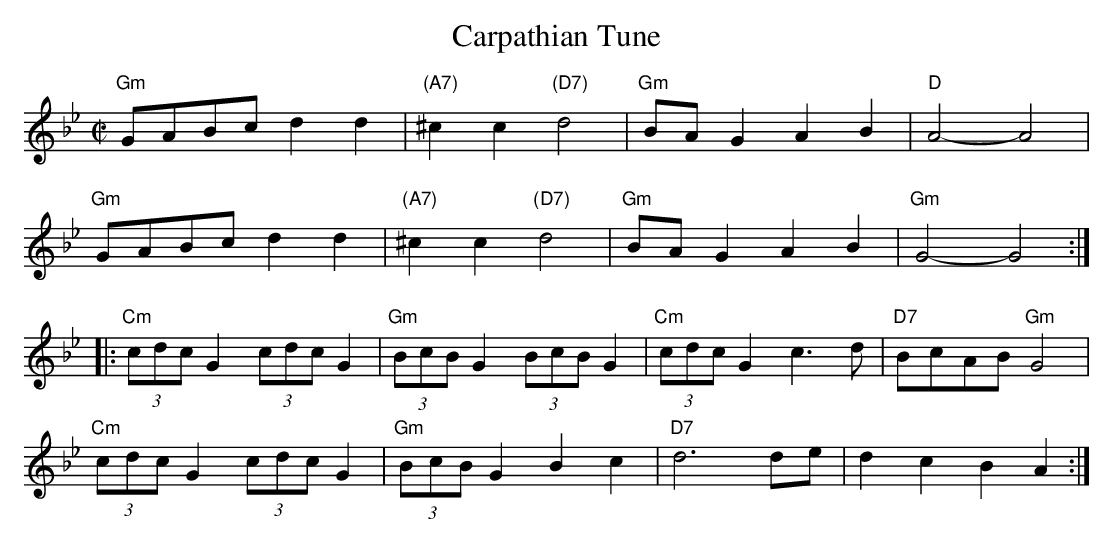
X:1
T:Carpathian Tune
M:C|
L:1/8
K:Gm
"Gm"GABc d2d2 | "(A7)"^c2c2 "(D7)"d4| "Gm"BAG2 A2B2 | "D"A4-A4 |
 "Gm"GABc d2d2 | "(A7)"^c2c2 "(D7)"d4 | "Gm"BAG2 A2B2 | "Gm"G4-G4 :|
|: "Cm"(3cdcG2 (3cdcG2 | "Gm"(3BcBG2 (3BcBG2 | "Cm"(3cdcG2 c3d | "D7"BcAB "Gm"G4|
"Cm"(3cdcG2 (3cdcG2 | "Gm"(3BcBG2 B2c2 | "D7"d6 de | d2c2 B2A2 :|
